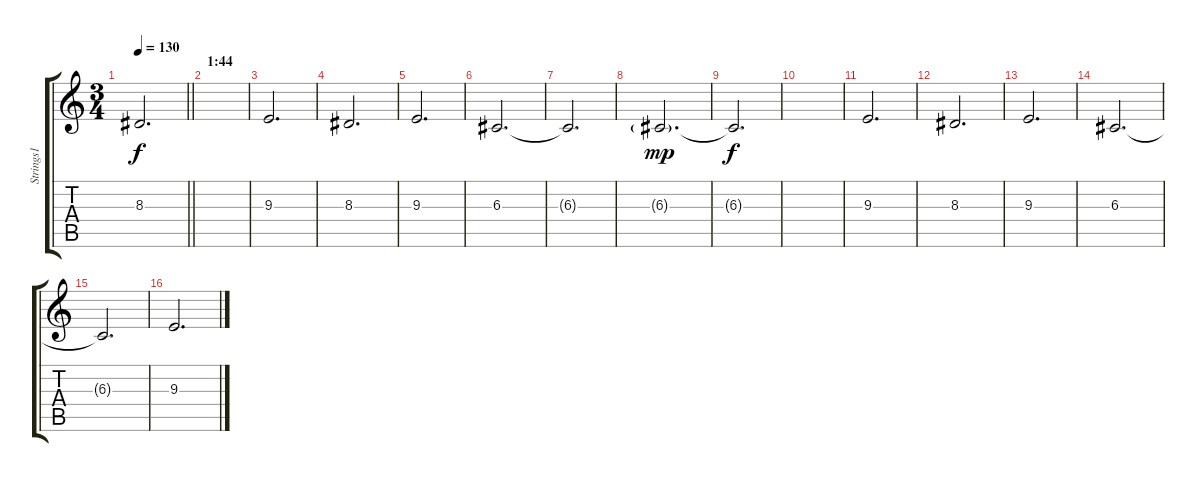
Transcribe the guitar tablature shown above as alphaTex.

\track ("Strings1" "Strings1") {instrument synthstrings1}
\staff {score tabs}
\tuning (E4 B3 G3 D3 A2 E2) {hide}
\ts (3 4)
\tempo 130
\clef g2
\barLineRight lightlight
\ks c
8.3{t}.2{d dy f} |
\section ("" "1:44")
|
9.3.2{d} |
8.3.2{d} |
9.3.2{d} |
6.3.2{d} |
6.3{t}.2{d} |
6.3{g}.2{d dy mp} |
6.3{t}.2{d dy f} |
|
9.3.2{d} |
8.3.2{d} |
9.3.2{d} |
6.3.2{d} |
6.3{t}.2{d} |
9.3.2{d}
